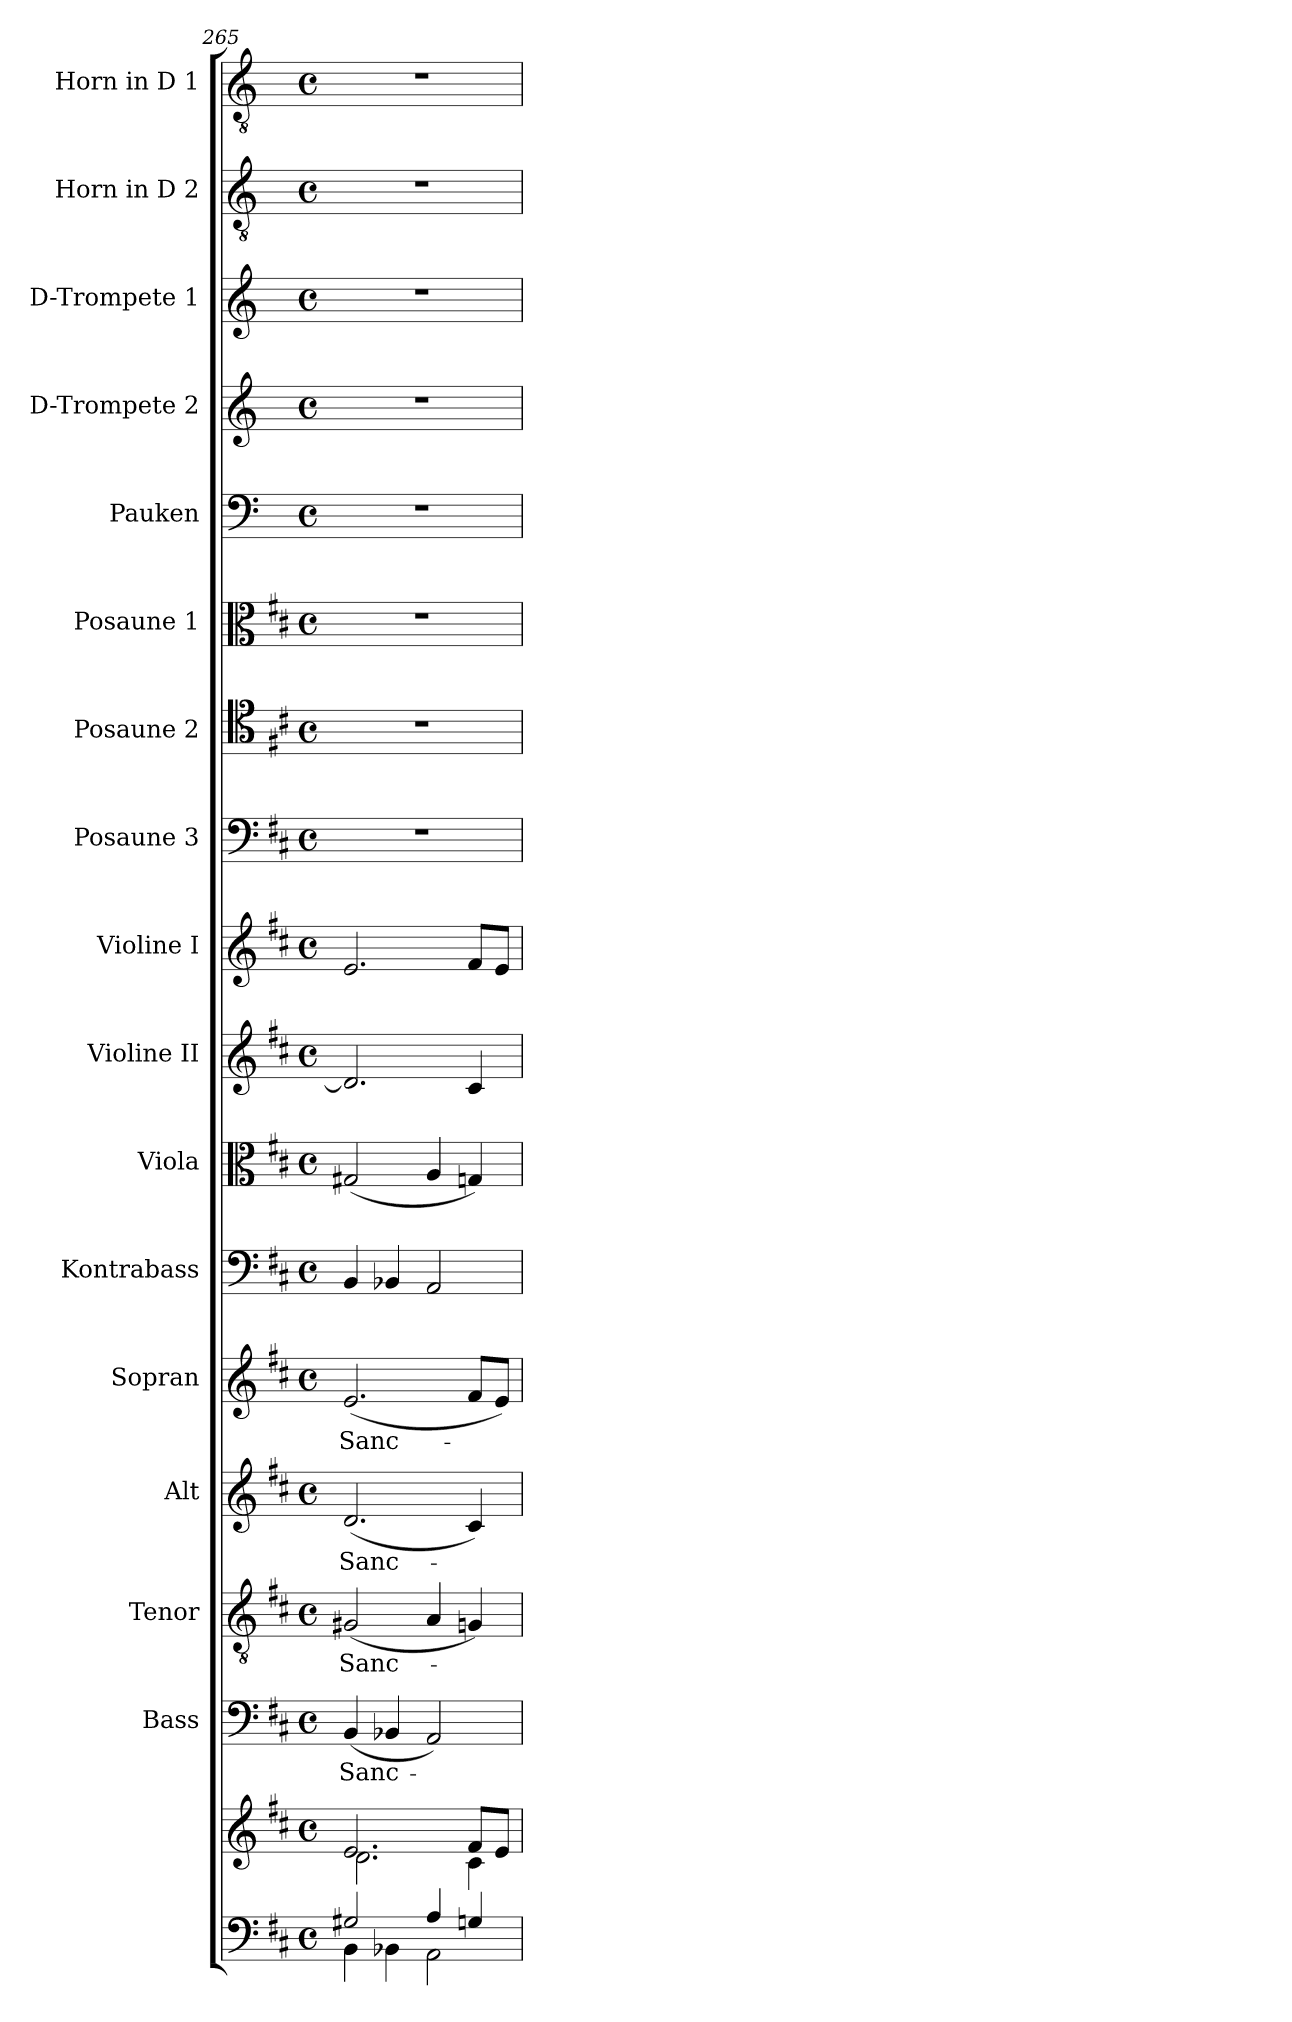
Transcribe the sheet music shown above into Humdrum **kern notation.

**kern	**kern	**kern	**text	**kern	**text	**kern	**text	**kern	**text	**kern	**kern	**kern	**kern	**kern	**kern	**kern	**kern	**kern	**kern	**kern	**kern
*part17	*part17	*part16	*part16	*part15	*part15	*part14	*part14	*part13	*part13	*part12	*part11	*part10	*part9	*part8	*part7	*part6	*part5	*part4	*part3	*part2	*part1
*staff18	*staff17	*staff16	*staff16	*staff15	*staff15	*staff14	*staff14	*staff13	*staff13	*staff12	*staff11	*staff10	*staff9	*staff8	*staff7	*staff6	*staff5	*staff4	*staff3	*staff2	*staff1
*	*	*I"Bass	*	*I"Tenor	*	*I"Alt	*	*I"Sopran	*	*I"Kontrabass	*I"Viola	*I"Violine II	*I"Violine I	*I"Posaune 3	*I"Posaune 2	*I"Posaune 1	*I"Pauken	*I"D-Trompete 2	*I"D-Trompete 1	*I"Horn in D 2	*I"Horn in D 1
*	*	*I'B.	*	*I'T.	*	*I'A.	*	*I'S.	*	*I'Kb.	*I'Vla.	*I'Vl. II	*I'Vl. I	*I'Pos. 3	*I'Pos. 2	*I'Pos. 1	*I'Pk.	*I'D Trp. 2	*I'D Trp. 1	*I'Hrn. 2	*I'Hrn. 1
*clefF4	*clefG2	*clefF4	*	*clefGv2	*	*clefG2	*	*clefG2	*	*clefF4	*clefC3	*clefG2	*clefG2	*clefF4	*clefC4	*clefC3	*clefF4	*clefG2	*clefG2	*clefGv2	*clefGv2
*	*	*	*	*	*	*	*	*	*	*ITrd7c12	*	*	*	*	*	*	*ITrd-1c-2	*ITrd-1c-2	*ITrd-1c-2	*ITrd-1c-2	*ITrd-1c-2
*k[f#c#]	*k[f#c#]	*k[f#c#]	*	*k[f#c#]	*	*k[f#c#]	*	*k[f#c#]	*	*k[f#c#]	*k[f#c#]	*k[f#c#]	*k[f#c#]	*k[f#c#]	*k[f#c#]	*k[f#c#]	*k[f#c#]	*k[f#c#]	*k[f#c#]	*k[f#c#]	*k[f#c#]
*D:	*D:	*D:	*	*D:	*	*D:	*	*D:	*	*D:	*D:	*D:	*D:	*D:	*D:	*D:	*D:	*D:	*D:	*D:	*D:
*M4/4	*M4/4	*M4/4	*	*M4/4	*	*M4/4	*	*M4/4	*	*M4/4	*M4/4	*M4/4	*M4/4	*M4/4	*M4/4	*M4/4	*M4/4	*M4/4	*M4/4	*M4/4	*M4/4
*met(c)	*met(c)	*met(c)	*	*met(c)	*	*met(c)	*	*met(c)	*	*met(c)	*met(c)	*met(c)	*met(c)	*met(c)	*met(c)	*met(c)	*met(c)	*met(c)	*met(c)	*met(c)	*met(c)
=265	=265	=265	=265	=265	=265	=265	=265	=265	=265	=265	=265	=265	=265	=265	=265	=265	=265	=265	=265	=265	=265
*^	*^	*	*	*	*	*	*	*	*	*	*	*	*	*	*	*	*	*	*	*	*
!	!	!	!	!	!LO:LY:b	!	!LO:LY:b	!	!LO:LY:b	!	!LO:LY:b	!	!	!	!	!	!	!	!	!	!	!	!
2G#X/	4BB\	2.e/	2.d\	(<4BB/	Sanc-	(<2G#X/	Sanc-	(<2.d/	Sanc-	(<2.e/	Sanc-	4BBB/	(<2G#X/	2.d/]	2.e/	1r	1r	1r	1r	1r	1r	1r	1r
.	4BB-X\	.	.	4BB-X/	.	.	.	.	.	.	.	4BBB-X/	.	.	.	.	.	.	.	.	.	.	.
4A/	2AA\	.	.	2AA/)	.	4A/	.	.	.	.	.	2AAA/	4A/	.	.	.	.	.	.	.	.	.	.
4Gn/	.	8f#/L	4c#\	.	.	4Gn/)	.	4c#/)	.	8f#/L	.	.	4Gn/)	4c#/	8f#/L	.	.	.	.	.	.	.	.
.	.	8e/J	.	.	.	.	.	.	.	8e/J)	.	.	.	.	8e/J	.	.	.	.	.	.	.	.
*v	*v	*	*	*	*	*	*	*	*	*	*	*	*	*	*	*	*	*	*	*	*	*	*
*	*v	*v	*	*	*	*	*	*	*	*	*	*	*	*	*	*	*	*	*	*	*	*
=	=	=	=	=	=	=	=	=	=	=	=	=	=	=	=	=	=	=	=	=	=
*-	*-	*-	*-	*-	*-	*-	*-	*-	*-	*-	*-	*-	*-	*-	*-	*-	*-	*-	*-	*-	*-
